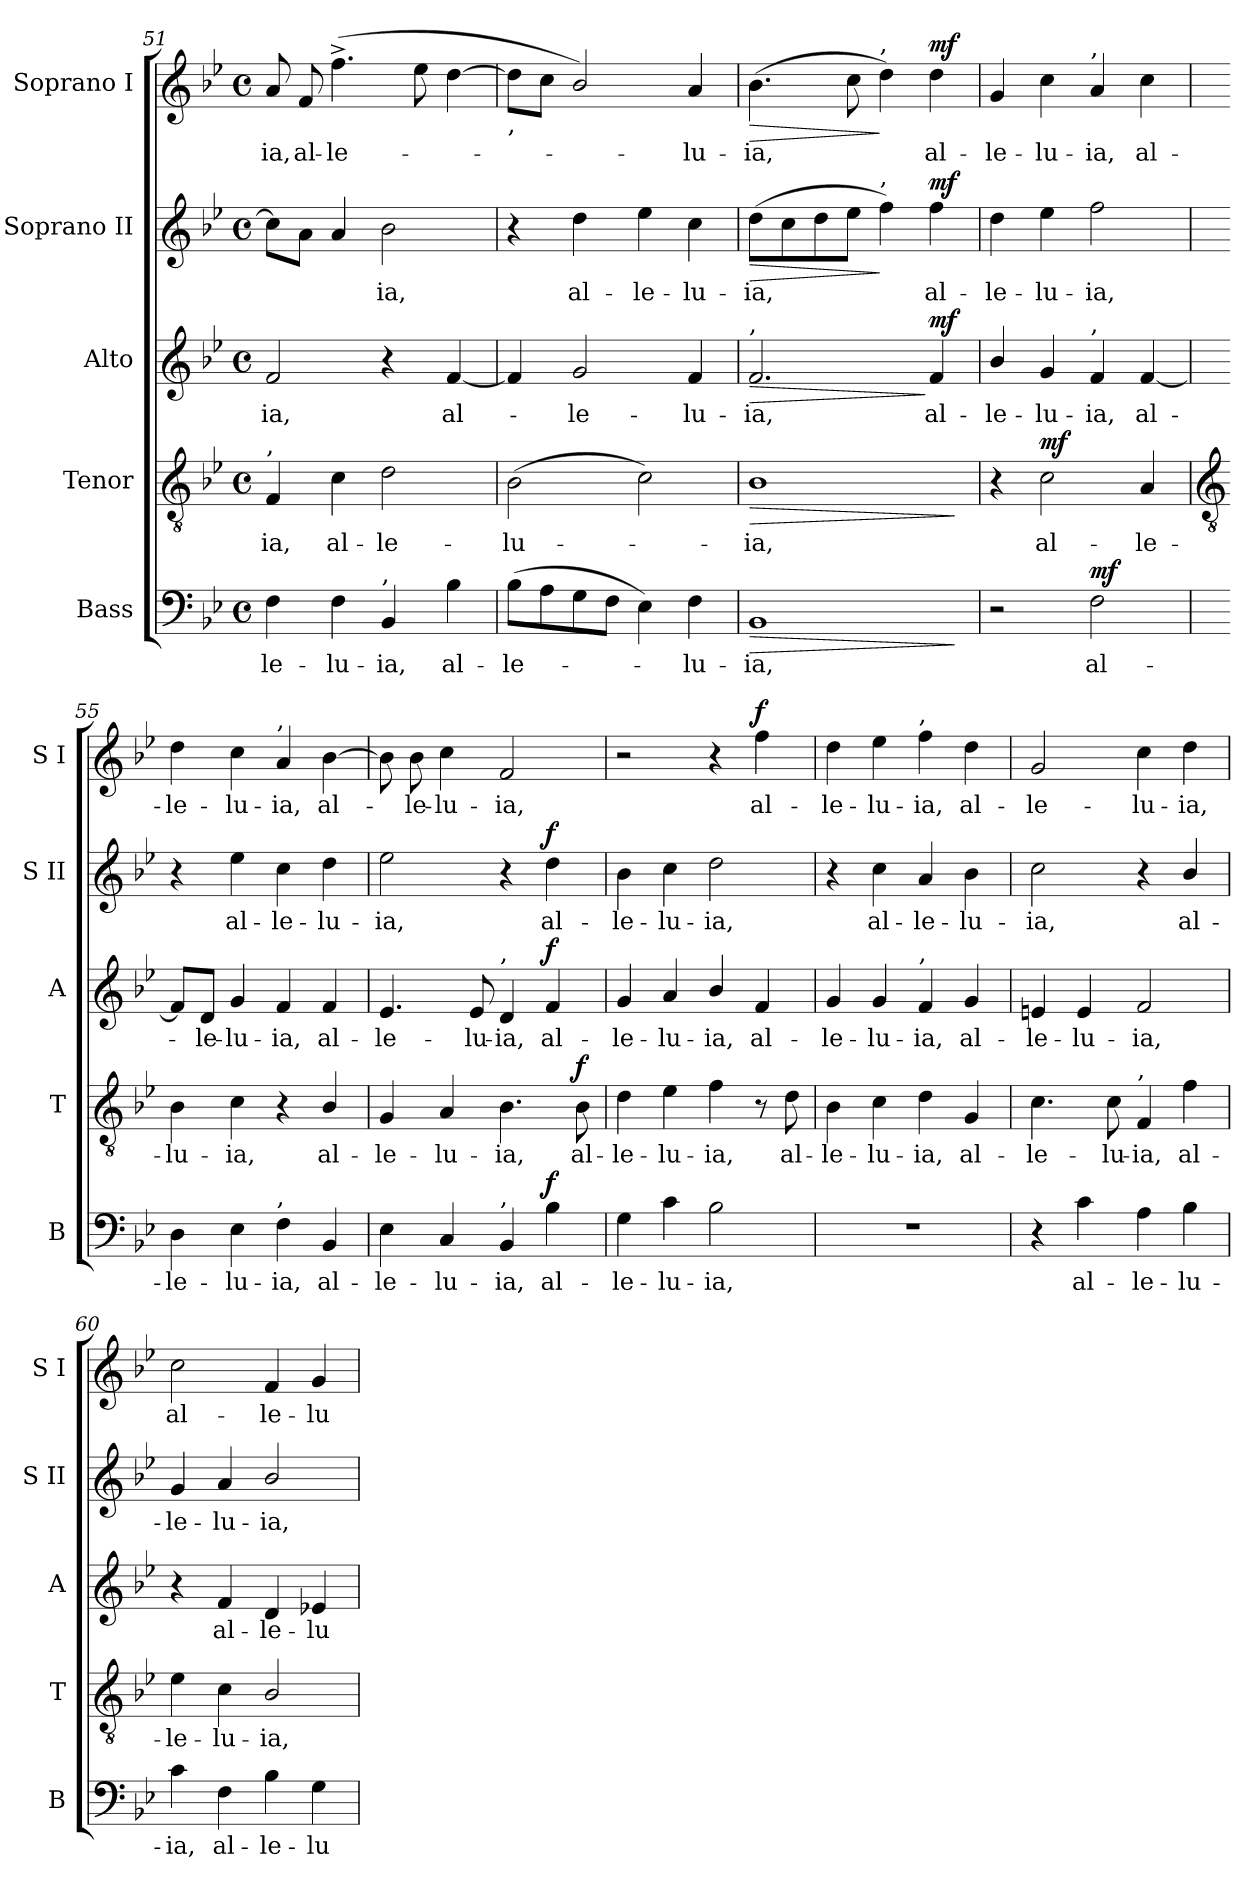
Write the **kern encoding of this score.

**kern	**text	**dynam	**kern	**text	**dynam	**kern	**text	**dynam	**kern	**text	**dynam	**kern	**text	**dynam
*part5	*part5	*part5	*part4	*part4	*part4	*part3	*part3	*part3	*part2	*part2	*part2	*part1	*part1	*part1
*staff5	*staff5	*staff5	*staff4	*staff4	*staff4	*staff3	*staff3	*staff3	*staff2	*staff2	*staff2	*staff1	*staff1	*staff1
*I"Bass	*	*	*I"Tenor	*	*	*I"Alto	*	*	*I"Soprano II	*	*	*I"Soprano I	*	*
*I'B	*	*	*I'T	*	*	*I'A	*	*	*I'S II	*	*	*I'S I	*	*
*clefF4	*	*	*clefGv2	*	*	*clefG2	*	*	*clefG2	*	*	*clefG2	*	*
*k[b-e-]	*	*	*k[b-e-]	*	*	*k[b-e-]	*	*	*k[b-e-]	*	*	*k[b-e-]	*	*
*B-:	*	*	*B-:	*	*	*B-:	*	*	*B-:	*	*	*B-:	*	*
*M4/4	*	*	*M4/4	*	*	*M4/4	*	*	*M4/4	*	*	*M4/4	*	*
*met(c)	*	*	*met(c)	*	*	*met(c)	*	*	*met(c)	*	*	*met(c)	*	*
=51	=51	=51	=51	=51	=51	=51	=51	=51	=51	=51	=51	=51	=51	=51
!	!	!	!LO:TX:a:t=,	!	!	!	!	!	!	!	!	!	!	!
!	!LO:LY:b	!	!	!LO:LY:b	!	!	!LO:LY:b	!	!	!	!	!	!LO:LY:b	!
4F	-le-	.	4F	-ia,	.	2f	-ia,	.	8ccL]	.	.	8a	-ia,	.
!	!	!	!	!	!	!	!	!	!	!	!	!	!LO:LY:b	!
.	.	.	.	.	.	.	.	.	8aJ	.	.	8f	al-	.
!	!LO:LY:b	!	!	!LO:LY:b	!	!	!	!	!	!	!	!	!LO:LY:b	!
4F	-lu-	.	4c	al-	.	.	.	.	4a	.	.	(>4.ff^	-le-	.
!LO:TX:a:t=,	!	!	!	!	!	!	!	!	!	!	!	!	!	!
!	!LO:LY:b	!	!	!LO:LY:b	!	!	!	!	!	!LO:LY:b	!	!	!	!
4BB-	-ia,	.	2d	-le-	.	4r	.	.	2b-	ia,	.	.	.	.
.	.	.	.	.	.	.	.	.	.	.	.	8ee-	.	.
!	!LO:LY:b	!	!	!	!	!	!LO:LY:b	!	!	!	!	!	!	!
4B-	al-	.	.	.	.	[4f	al-	.	.	.	.	[4dd	.	.
=52	=52	=52	=52	=52	=52	=52	=52	=52	=52	=52	=52	=52	=52	=52
!	!	!	!	!	!	!	!	!	!	!	!	!LO:TX:b:t=,	!	!
!	!LO:LY:b	!	!	!LO:LY:b	!	!	!	!	!	!	!	!	!	!
(>8B-L	-le-	.	(>2B-	-lu-	.	4f]	.	.	4r	.	.	8ddL]	.	.
8A	.	.	.	.	.	.	.	.	.	.	.	8ccJ	.	.
!	!	!	!	!	!	!	!LO:LY:b	!	!	!LO:LY:b	!	!	!	!
8G	.	.	.	.	.	2g	le-	.	4dd	al-	.	2b-/)	.	.
8FJ	.	.	.	.	.	.	.	.	.	.	.	.	.	.
!	!	!	!	!	!	!	!	!	!	!LO:LY:b	!	!	!	!
4E-)	.	.	2c)	.	.	.	.	.	4ee-	-le-	.	.	.	.
!	!LO:LY:b	!	!	!	!	!	!LO:LY:b	!	!	!LO:LY:b	!	!	!LO:LY:b	!
4F	lu-	.	.	.	.	4f	-lu-	.	4cc	-lu-	.	4a	lu-	.
=53	=53	=53	=53	=53	=53	=53	=53	=53	=53	=53	=53	=53	=53	=53
!	!	!	!	!	!	!LO:TX:a:t=,	!	!	!	!	!	!	!	!
!	!LO:LY:b	!LO:HP:b	!	!LO:LY:b	!LO:HP:b	!	!LO:LY:b	!LO:HP:b	!	!LO:LY:b	!LO:HP:b	!	!LO:LY:b	!LO:HP:b
1BB-	-ia,	>	1B-	ia,	>	2.f	-ia,	>	(>8ddL	-ia,	>	(>4.b-	-ia,	>
.	.	.	.	.	.	.	.	.	8cc	.	.	.	.	.
.	.	.	.	.	.	.	.	.	8dd	.	.	.	.	.
.	.	.	.	.	.	.	.	.	8ee-J	.	.	8cc	.	.
!	!	!	!	!	!	!	!	!	!	!	!	!LO:TX:a:t=,	!	!
!	!	!	!	!	!	!	!	!	!LO:TX:a:t=,	!	!	!	!	!
.	.	.	.	.	.	.	.	.	4ff)	.	]	4dd)	.	]
!	!	!	!	!	!	!	!LO:LY:b	!LO:DY:n=1:b	!	!LO:LY:b	!LO:DY:b	!	!LO:LY:b	!LO:DY:b
.	.	.	.	.	.	4f	al-	] mf	4ff	al-	mf	4dd	al-	mf
.	.	]	.	.	]	.	.	.	.	.	.	.	.	.
=54	=54	=54	=54	=54	=54	=54	=54	=54	=54	=54	=54	=54	=54	=54
!	!	!	!	!	!	!	!LO:LY:b	!	!	!LO:LY:b	!	!	!LO:LY:b	!
2r	.	.	4r	.	.	4b-/	-le-	.	4dd	-le-	.	4g	-le-	.
!	!	!	!	!LO:LY:b	!LO:DY:b	!	!LO:LY:b	!	!	!LO:LY:b	!	!	!LO:LY:b	!
.	.	.	2c	al-	mf	4g	-lu-	.	4ee-	-lu-	.	4cc	-lu-	.
!	!	!	!	!	!	!	!	!	!	!	!	!LO:TX:a:t=,	!	!
!	!	!	!	!	!	!LO:TX:a:t=,	!	!	!	!	!	!	!	!
!	!LO:LY:b	!LO:DY:b	!	!	!	!	!LO:LY:b	!	!	!LO:LY:b	!	!	!LO:LY:b	!
2F	al-	mf	.	.	.	4f	-ia,	.	2ff	-ia,	.	4a	-ia,	.
!	!	!	!	!LO:LY:b	!	!	!LO:LY:b	!	!	!	!	!	!LO:LY:b	!
.	.	.	4A	-le-	.	[4f	al-	.	.	.	.	4cc	al-	.
!!LO:LB:g=z
=55	=55	=55	=55	=55	=55	=55	=55	=55	=55	=55	=55	=55	=55	=55
*	*	*	*clefGv2	*	*	*	*	*	*	*	*	*	*	*
!	!LO:LY:b	!	!	!LO:LY:b	!	!	!	!	!	!	!	!	!LO:LY:b	!
4D	-le-	.	4B-	-lu-	.	8f/L]	.	.	4r	.	.	4dd	-le-	.
!	!	!	!	!	!	!	!LO:LY:b	!	!	!	!	!	!	!
.	.	.	.	.	.	8d/J	le-	.	.	.	.	.	.	.
!	!LO:LY:b	!	!	!LO:LY:b	!	!	!LO:LY:b	!	!	!LO:LY:b	!	!	!LO:LY:b	!
4E-	-lu-	.	4c	-ia,	.	4g	-lu-	.	4ee-	al-	.	4cc	-lu-	.
!	!	!	!	!	!	!	!	!	!	!	!	!LO:TX:a:t=,	!	!
!LO:TX:a:t=,	!	!	!	!	!	!	!	!	!	!	!	!	!	!
!	!LO:LY:b	!	!	!	!	!	!LO:LY:b	!	!	!LO:LY:b	!	!	!LO:LY:b	!
4F	-ia,	.	4r	.	.	4f	-ia,	.	4cc	-le-	.	4a	-ia,	.
!	!LO:LY:b	!	!	!LO:LY:b	!	!	!LO:LY:b	!	!	!LO:LY:b	!	!	!LO:LY:b	!
4BB-	al-	.	4B-/	al-	.	4f	al-	.	4dd	-lu-	.	[4b-	al-	.
=56	=56	=56	=56	=56	=56	=56	=56	=56	=56	=56	=56	=56	=56	=56
!	!LO:LY:b	!	!	!LO:LY:b	!	!	!LO:LY:b	!	!	!LO:LY:b	!	!	!	!
4E-	-le-	.	4G	-le-	.	4.e-	-le-	.	2ee-	-ia,	.	8b-]	.	.
!	!	!	!	!	!	!	!	!	!	!	!	!	!LO:LY:b	!
.	.	.	.	.	.	.	.	.	.	.	.	8b-	le-	.
!	!LO:LY:b	!	!	!LO:LY:b	!	!	!	!	!	!	!	!	!LO:LY:b	!
4C	-lu-	.	4A	-lu-	.	.	.	.	.	.	.	4cc	-lu-	.
!	!	!	!	!	!	!	!LO:LY:b	!	!	!	!	!	!	!
.	.	.	.	.	.	8e-	-lu-	.	.	.	.	.	.	.
!	!	!	!	!	!	!LO:TX:a:t=,	!	!	!	!	!	!	!	!
!LO:TX:a:t=,	!	!	!	!	!	!	!	!	!	!	!	!	!	!
!	!LO:LY:b	!	!	!LO:LY:b	!	!	!LO:LY:b	!	!	!	!	!	!LO:LY:b	!
4BB-	-ia,	.	4.B-	-ia,	.	4d	-ia,	.	4r	.	.	2f	-ia,	.
!	!LO:LY:b	!LO:DY:b	!	!	!	!	!LO:LY:b	!LO:DY:b	!	!LO:LY:b	!LO:DY:b	!	!	!
4B-	al-	f	.	.	.	4f	al-	f	4dd	al-	f	.	.	.
!	!	!	!	!LO:LY:b	!LO:DY:b	!	!	!	!	!	!	!	!	!
.	.	.	8B-	al-	f	.	.	.	.	.	.	.	.	.
=57	=57	=57	=57	=57	=57	=57	=57	=57	=57	=57	=57	=57	=57	=57
!	!LO:LY:b	!	!	!LO:LY:b	!	!	!LO:LY:b	!	!	!LO:LY:b	!	!	!	!
4G	-le-	.	4d	-le-	.	4g	-le-	.	4b-	-le-	.	2r	.	.
!	!LO:LY:b	!	!	!LO:LY:b	!	!	!LO:LY:b	!	!	!LO:LY:b	!	!	!	!
4c	-lu-	.	4e-	-lu-	.	4a	-lu-	.	4cc	-lu-	.	.	.	.
!	!LO:LY:b	!	!	!LO:LY:b	!	!	!LO:LY:b	!	!	!LO:LY:b	!	!	!	!
2B-	-ia,	.	4f	-ia,	.	4b-/	-ia,	.	2dd	-ia,	.	4r	.	.
!	!	!	!	!	!	!	!LO:LY:b	!	!	!	!	!	!LO:LY:b	!LO:DY:b
.	.	.	8r	.	.	4f	al-	.	.	.	.	4ff	al-	f
!	!	!	!	!LO:LY:b	!	!	!	!	!	!	!	!	!	!
.	.	.	8d	al-	.	.	.	.	.	.	.	.	.	.
=58	=58	=58	=58	=58	=58	=58	=58	=58	=58	=58	=58	=58	=58	=58
!	!	!	!	!LO:LY:b	!	!	!LO:LY:b	!	!	!	!	!	!LO:LY:b	!
1r	.	.	4B-	-le-	.	4g	-le-	.	4r	.	.	4dd	-le-	.
!	!	!	!	!LO:LY:b	!	!	!LO:LY:b	!	!	!LO:LY:b	!	!	!LO:LY:b	!
.	.	.	4c	-lu-	.	4g	-lu-	.	4cc	al-	.	4ee-	-lu-	.
!	!	!	!	!	!	!	!	!	!	!	!	!LO:TX:a:t=,	!	!
!	!	!	!	!	!	!LO:TX:a:t=,	!	!	!	!	!	!	!	!
!	!	!	!	!LO:LY:b	!	!	!LO:LY:b	!	!	!LO:LY:b	!	!	!LO:LY:b	!
.	.	.	4d	-ia,	.	4f	-ia,	.	4a	-le-	.	4ff	-ia,	.
!	!	!	!	!LO:LY:b	!	!	!LO:LY:b	!	!	!LO:LY:b	!	!	!LO:LY:b	!
.	.	.	4G	al-	.	4g	al-	.	4b-	-lu-	.	4dd	al-	.
=59	=59	=59	=59	=59	=59	=59	=59	=59	=59	=59	=59	=59	=59	=59
!	!	!	!	!LO:LY:b	!	!	!LO:LY:b	!	!	!LO:LY:b	!	!	!LO:LY:b	!
4r	.	.	4.c	-le-	.	4en	-le-	.	2cc	-ia,	.	2g	-le-	.
!	!LO:LY:b	!	!	!	!	!	!LO:LY:b	!	!	!	!	!	!	!
4c	al-	.	.	.	.	4e	-lu-	.	.	.	.	.	.	.
!	!	!	!	!LO:LY:b	!	!	!	!	!	!	!	!	!	!
.	.	.	8c	-lu-	.	.	.	.	.	.	.	.	.	.
!	!	!	!LO:TX:a:t=,	!	!	!	!	!	!	!	!	!	!	!
!	!LO:LY:b	!	!	!LO:LY:b	!	!	!LO:LY:b	!	!	!	!	!	!LO:LY:b	!
4A	-le-	.	4F	-ia,	.	2f	-ia,	.	4r	.	.	4cc	-lu-	.
!	!LO:LY:b	!	!	!LO:LY:b	!	!	!	!	!	!LO:LY:b	!	!	!LO:LY:b	!
4B-	-lu-	.	4f	al-	.	.	.	.	4b-/	al-	.	4dd	-ia,	.
=60	=60	=60	=60	=60	=60	=60	=60	=60	=60	=60	=60	=60	=60	=60
!	!LO:LY:b	!	!	!LO:LY:b	!	!	!	!	!	!LO:LY:b	!	!	!LO:LY:b	!
4c	-ia,	.	4e-	-le-	.	4r	.	.	4g	-le-	.	2cc	al-	.
!	!LO:LY:b	!	!	!LO:LY:b	!	!	!LO:LY:b	!	!	!LO:LY:b	!	!	!	!
4F	al-	.	4c	-lu-	.	4f	al-	.	4a	-lu-	.	.	.	.
!	!LO:LY:b	!	!	!LO:LY:b	!	!	!LO:LY:b	!	!	!LO:LY:b	!	!	!LO:LY:b	!
4B-	-le-	.	2B-/	-ia,	.	4d	-le-	.	2b-/	-ia,	.	4f	-le-	.
!	!LO:LY:b	!	!	!	!	!	!LO:LY:b	!	!	!	!	!	!LO:LY:b	!
4G	-lu-	.	.	.	.	4e-X	-lu-	.	.	.	.	4g	-lu-	.
=	=	=	=	=	=	=	=	=	=	=	=	=	=	=
*-	*-	*-	*-	*-	*-	*-	*-	*-	*-	*-	*-	*-	*-	*-
